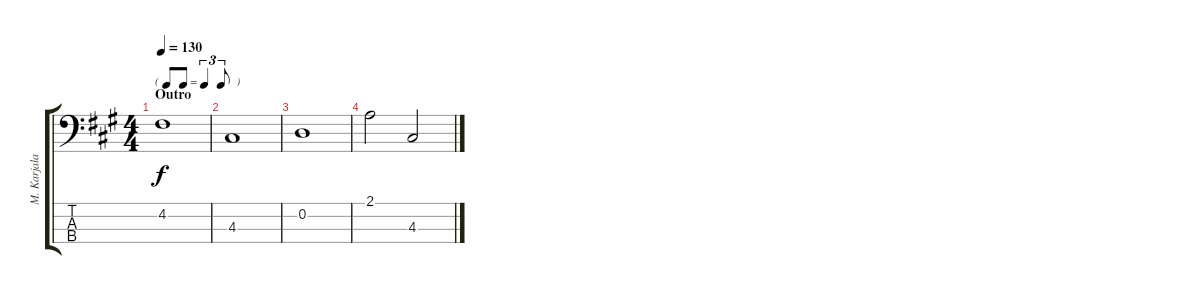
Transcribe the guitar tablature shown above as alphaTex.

\track ("M. Karjalainen" "M. Karjala") {instrument acousticbass}
\staff {score tabs}
\tuning (G2 D2 A1 E1) {hide}
\ts (4 4)
\tf triplet8th
\section ("" "Outro")
\tempo 130
\clef f4
\ks a
4.2.1{dy f} |
4.3.1 |
0.2.1 |
2.1.2 4.3.2
